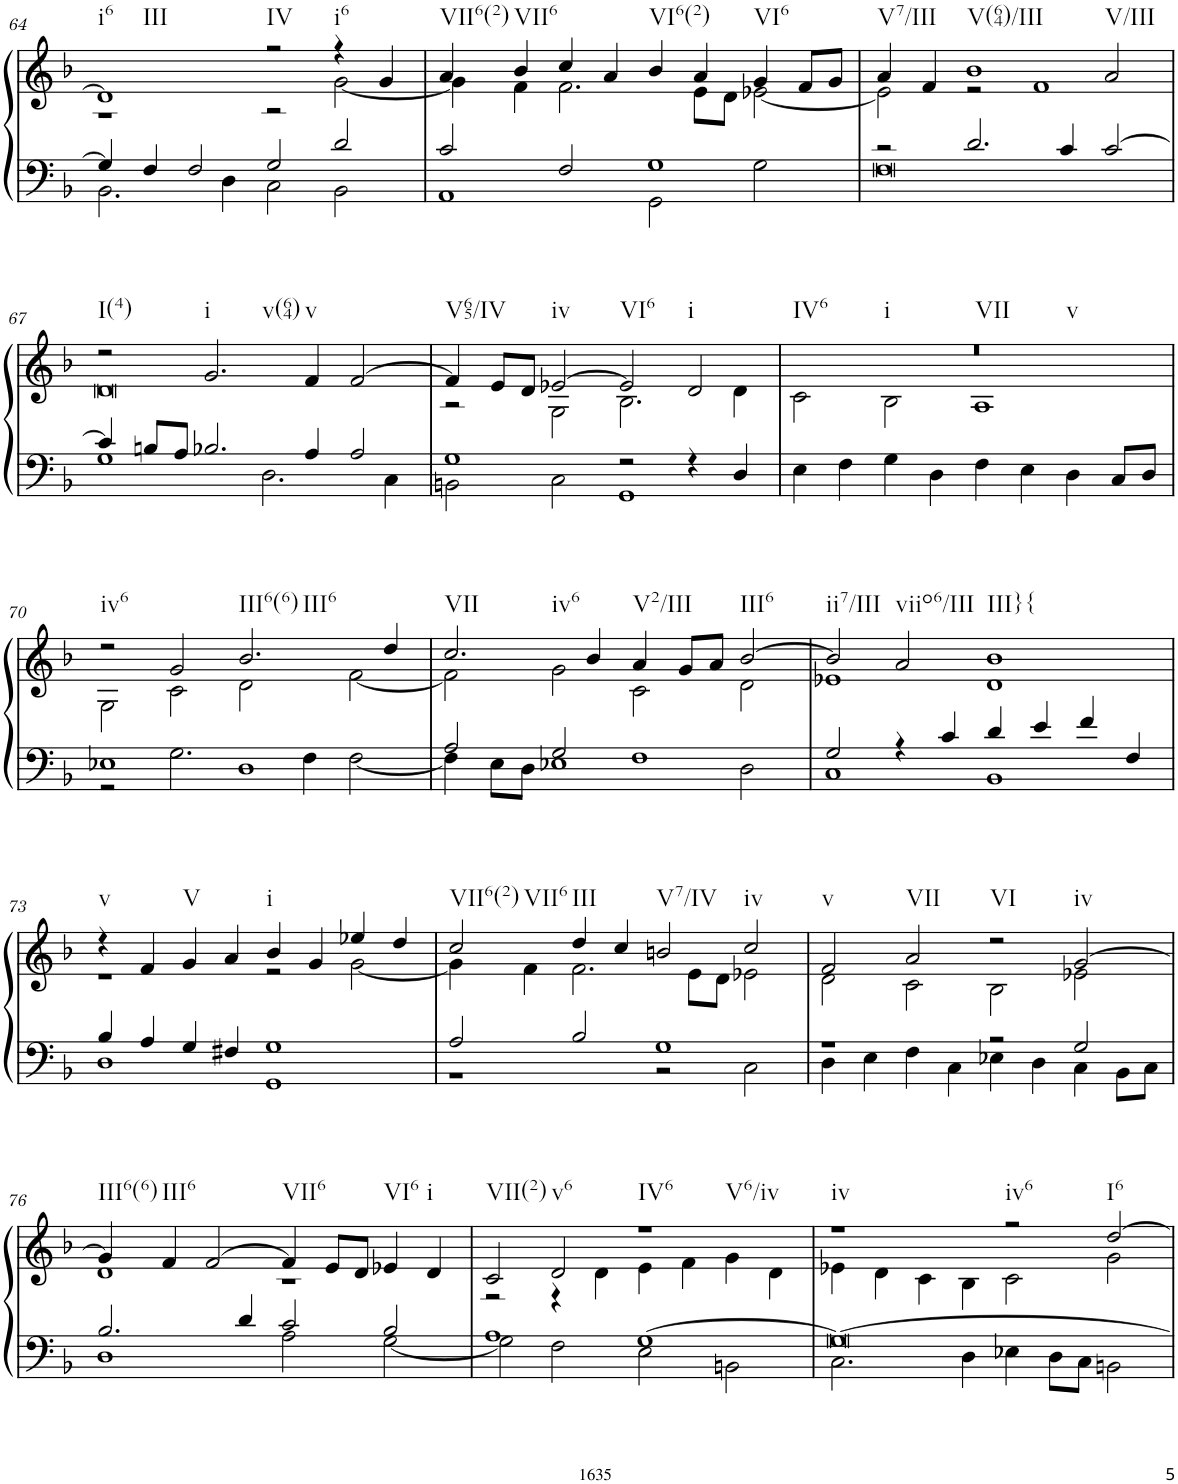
**kern	**kern
*part1	*part1
*staff2	*staff1
*I"Organ	*
*I'Org.	*
!!LO:PB:g=z
*clefF4	*clefG2
*k[b-]	*k[b-]
*M4/2	*M4/2
=64	=64
*^	*^
!	!	!LO:TX:b:t=i6	!
!	!	!LO:TX:b:t=III	!
4G/]	2.BB-\	1d]	1r
4F/	.	.	.
2F/	.	.	.
.	4D\	.	.
!	!	!LO:TX:b:t=IV	!
2G/	2C\	2r	2r
!	!	!LO:TX:b:t=i6	!
2d/	2BB-\	4r	[2g\
.	.	4g/	.
=65	=65	=65	=65
!	!	!LO:TX:b:t=VII6(2)	!
2c/	1AA	4a/	4g\]
!	!	!LO:TX:b:t=VII6	!
.	.	4b-/	4f\
2F/	.	4cc/	2.f\
.	.	4a/	.
!	!	!LO:TX:b:t=VI6(2)	!
1G	2GG\	4b-/	.
.	.	4a/	8e\L
.	.	.	8d\J
!	!	!LO:TX:b:t=VI6	!
.	2G\	4g/	[2e-X\
.	.	8f/L	.
.	.	8g/J	.
=66	=66	=66	=66
!	!	!LO:TX:b:t=V7/III	!
2r	0F	4a/	2e-\]
.	.	4f/	.
!	!	!LO:TX:b:t=V(64)/III	!
2.d/	.	1b-	2r
.	.	.	1f
4c/	.	.	.
!	!	!LO:TX:b:t=V/III	!
[2c/	.	2a/	.
!!LO:LB:g=z	!!
=67	=67	=67	=67
!	!	!LO:TX:b:t=I(4)	!
4c/]	1G	2r	0d
8Bn/L	.	.	.
8A/J	.	.	.
!	!	!LO:TX:b:t=i	!
!	!	!LO:TX:b:t=v(64)	!
2.B-X/	.	2.g/	.
.	2.D\	.	.
!	!	!LO:TX:b:t=v	!
4A/	.	4f/	.
2A/	.	[2f/	.
.	4C\	.	.
=68	=68	=68	=68
!	!	!LO:TX:b:t=V65/IV	!
1G	2BBn\	4f/]	2r
.	.	8e/L	.
.	.	8d/J	.
!	!	!LO:TX:b:t=iv	!
.	2C\	[2e-X/	2G\
!	!	!LO:TX:b:t=VI6	!
2r	1GG	2e-/]	2.B-\
!	!	!LO:TX:b:t=i	!
4r	.	2d/	.
4D/	.	.	4d\
*v	*v	*	*
=69	=69	=69
!	!LO:TX:b:t=IV6	!
!	!LO:TX:b:t=i	!
!	!LO:TX:b:t=VII	!
!	!LO:TX:b:t=v	!
4E\	0r	2c\
4F\	.	.
4G\	.	2B-\
4D\	.	.
4F\	.	1A
4E\	.	.
4D\	.	.
8C/L	.	.
8D/J	.	.
!!LO:LB:g=z	!!
=70	=70	=70
*^	*	*
!	!	!LO:TX:b:t=iv6	!
1E-X	2r	2r	2G\
.	2.G\	2g/	2c\
!	!	!LO:TX:b:t=III6(6)	!
!	!	!LO:TX:b:t=III6	!
1D	.	2.b-/	2d\
.	4F\	.	.
.	[2F\	.	[2f\
.	.	4dd/	.
=71	=71	=71	=71
!	!	!LO:TX:b:t=VII	!
!	!	!LO:TX:b:t=iv6	!
2A/	4F\]	2.cc/	2f\]
.	8E\L	.	.
.	8D\J	.	.
2G/	1E-X	.	2g\
.	.	4b-/	.
!	!	!LO:TX:b:t=V2/III	!
1F	.	4a/	2c\
.	.	8g/L	.
.	.	8a/J	.
!	!	!LO:TX:b:t=III6	!
.	2D\	[2b-/	2d\
=72	=72	=72	=72
!	!	!LO:TX:b:t=ii7/III	!
2G/	1C	2b-/]	1e-X
!	!	!LO:TX:b:t=viio6/III	!
4r	.	2a/	.
4c/	.	.	.
!	!	!LO:TX:b:t=III}{	!
4d/	1BB-	1b-	1d
4e/	.	.	.
4f/	.	.	.
4F/	.	.	.
!!LO:LB:g=z	!!
=73	=73	=73	=73
!	!	!LO:TX:b:t=v	!
4B-/	1D	4r	1r
4A/	.	4f/	.
!	!	!LO:TX:b:t=V	!
4G/	.	4g/	.
4F#X/	.	4a/	.
!	!	!LO:TX:b:t=i	!
1G	1GG	4b-/	2r
.	.	4g/	.
.	.	4ee-X/	[2g\
.	.	4dd/	.
=74	=74	=74	=74
!	!	!LO:TX:b:t=VII6(2)	!
!	!	!LO:TX:b:t=VII6	!
2A/	1r	2cc/	4g\]
.	.	.	4f\
!	!	!LO:TX:b:t=III	!
2B-/	.	4dd/	2.f\
.	.	4cc/	.
!	!	!LO:TX:b:t=V7/IV	!
1G	2r	2bn/	.
.	.	.	8e\L
.	.	.	8d\J
!	!	!LO:TX:b:t=iv	!
.	2C\	2cc/	2e-X\
=75	=75	=75	=75
!	!	!LO:TX:b:t=v	!
1r	4D\	2f/	2d\
.	4E\	.	.
!	!	!LO:TX:b:t=VII	!
.	4F\	2a/	2c\
.	4C\	.	.
!	!	!LO:TX:b:t=VI	!
2r	4E-X\	2r	2B-\
.	4D\	.	.
!	!	!LO:TX:b:t=iv	!
2G/	4C\	[2g/	2e-X\
.	8BB-\L	.	.
.	8C\J	.	.
!!LO:LB:g=z	!!
=76	=76	=76	=76
!	!	!LO:TX:b:t=III6(6)	!
2.B-/	1D	4g/]	1d
!	!	!LO:TX:b:t=III6	!
.	.	4f/	.
.	.	[2f/	.
4d/	.	.	.
!	!	!LO:TX:b:t=VII6	!
2c/	2A\	4f/]	1r
.	.	8e/L	.
.	.	8d/J	.
!	!	!LO:TX:b:t=VI6	!
2B-/	[2G\	4e-X/	.
!	!	!LO:TX:b:t=i	!
.	.	4d/	.
=77	=77	=77	=77
!	!	!LO:TX:b:t=VII(2)	!
1A	2G\]	2c/	2r
!	!	!LO:TX:b:t=v6	!
.	2F\	2d/	4r
.	.	.	4d\
!	!	!LO:TX:b:t=IV6	!
!	!	!LO:TX:b:t=V6/iv	!
[1G	2E\	1r	4e\
.	.	.	4f\
.	2BBn\	.	4g\
.	.	.	4d\
=78	=78	=78	=78
!	!	!LO:TX:b:t=iv	!
0G_	2.C\	1r	4e-X\
.	.	.	4d\
.	.	.	4c\
.	4D\	.	4B-\
!	!	!LO:TX:b:t=iv6	!
.	4E-X\	2r	2c\
.	8D\L	.	.
.	8C\J	.	.
!	!	!LO:TX:b:t=I6	!
.	2BBn\	[2dd/	2g\
*v	*v	*	*
*	*v	*v
=	=
*-	*-
